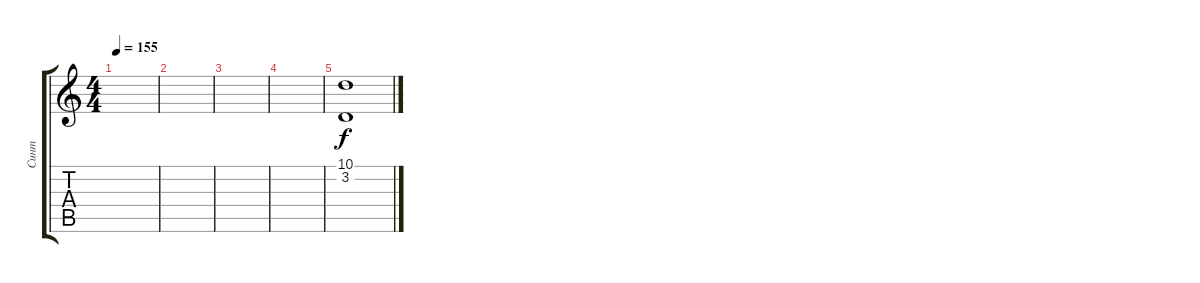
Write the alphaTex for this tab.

\track ("Синт" "Синт") {instrument fx5brightness}
\staff {score tabs}
\tuning (E4 B3 G3 D3 A2 E2) {hide}
\ts (4 4)
\tempo 155
\clef g2
\ks c
|
|
|
|
(10.1 3.2).1
